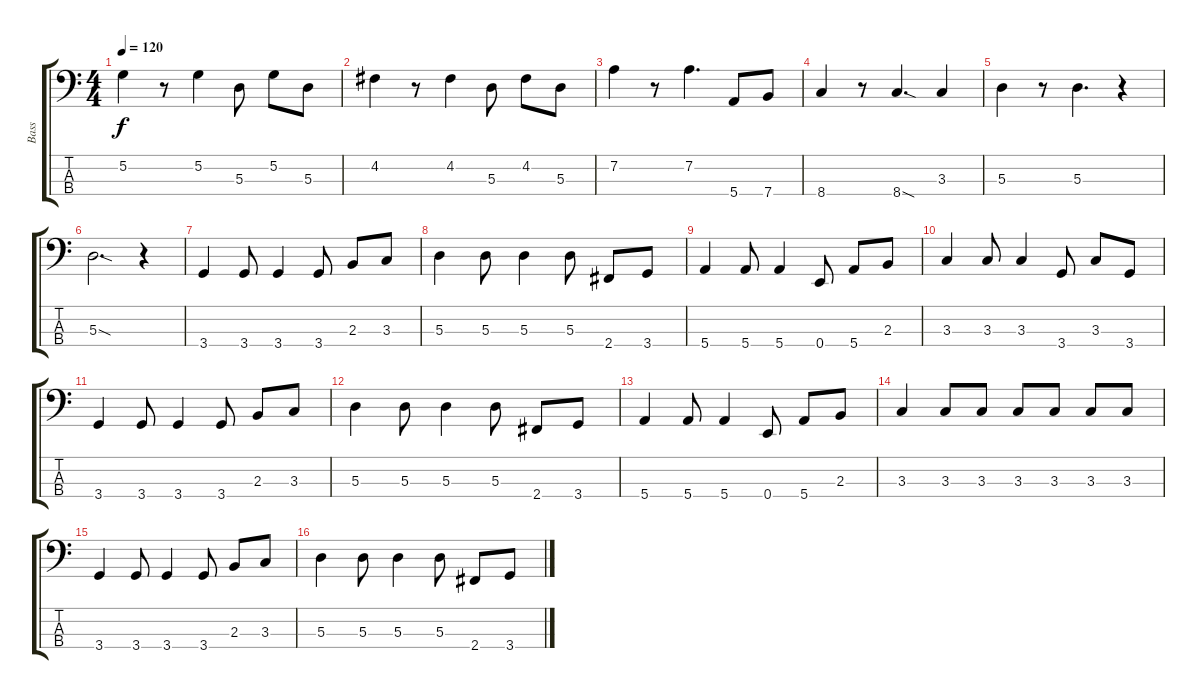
\track ("Bass" "Bass") {instrument electricbassfinger}
\staff {score tabs}
\tuning (G2 D2 A1 E1) {hide}
\ts (4 4)
\tempo 120
\clef f4
\ks c
5.2.4{dy f} r.8 5.2.4 5.3.8 5.2.8 5.3.8 |
4.2.4 r.8 4.2.4 5.3.8 4.2.8 5.3.8 |
7.2.4 r.8 7.2.4{d} 5.4.8 7.4.8 |
8.4.4 r.8 8.4{sod}.4{d} 3.3.4 |
5.3.4 r.8 5.3.4{d} r.4 |
5.3{sod}.2{d} r.4 |
3.4.4 3.4.8 3.4.4 3.4.8 2.3.8 3.3.8 |
5.3.4 5.3.8 5.3.4 5.3.8 2.4.8 3.4.8 |
5.4.4 5.4.8 5.4.4 0.4.8 5.4.8 2.3.8 |
3.3.4 3.3.8 3.3.4 3.4.8 3.3.8 3.4.8 |
3.4.4 3.4.8 3.4.4 3.4.8 2.3.8 3.3.8 |
5.3.4 5.3.8 5.3.4 5.3.8 2.4.8 3.4.8 |
5.4.4 5.4.8 5.4.4 0.4.8 5.4.8 2.3.8 |
3.3.4 3.3.8 3.3.8 3.3.8 3.3.8 3.3.8 3.3.8 |
3.4.4 3.4.8 3.4.4 3.4.8 2.3.8 3.3.8 |
5.3.4 5.3.8 5.3.4 5.3.8 2.4.8 3.4.8
